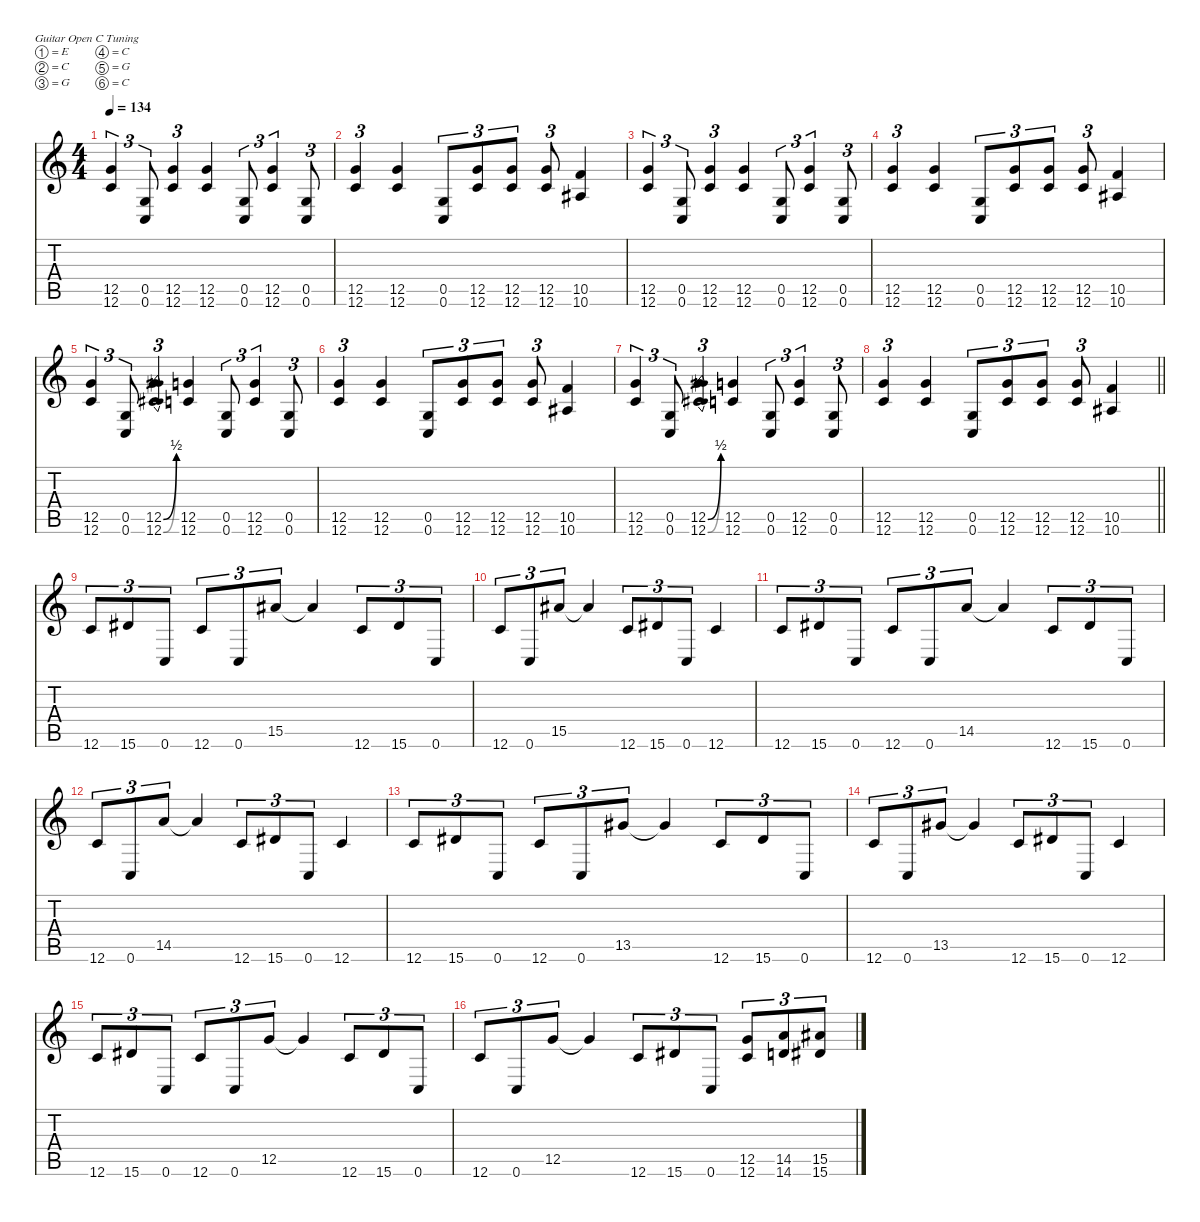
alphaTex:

\defaultSystemsLayout 4
\hideDynamics
\bracketExtendMode nobrackets
\singleTrackTrackNamePolicy hidden
\multiTrackTrackNamePolicy hidden
\otherSystemsTrackNameOrientation horizontal
\track ("Devin Townsend" "dist.guit.") {instrument distortionguitar}
\staff {score tabs}
\tuning (E4 C4 G3 C3 G2 C2)
\ts (4 4)
\tempo 134
\clef g2
\ks c
(12.5 12.6).4{tu (3 2) dy f beam Up} (0.5 0.6).8{tu (3 2) beam Up} (12.5 12.6).4{tu (3 2) beam Up} (12.5 12.6).4{beam Up} (0.5 0.6).8{tu (3 2) beam Up} (12.5 12.6).4{tu (3 2) beam Up} (0.5 0.6).8{tu (3 2) beam Up} |
(12.5 12.6).4{tu (3 2) beam Up} (12.5 12.6).4{beam Up} (0.5 0.6).8{tu (3 2) beam Up} (12.5 12.6).8{tu (3 2) beam Up} (12.5 12.6).8{tu (3 2) beam Up} (12.5 12.6).8{tu (3 2) beam Up} (10.5 10.6{acc #}).4{beam Up} |
(12.5 12.6).4{tu (3 2) beam Up} (0.5 0.6).8{tu (3 2) beam Up} (12.5 12.6).4{tu (3 2) beam Up} (12.5 12.6).4{beam Up} (0.5 0.6).8{tu (3 2) beam Up} (12.5 12.6).4{tu (3 2) beam Up} (0.5 0.6).8{tu (3 2) beam Up} |
(12.5 12.6).4{tu (3 2) beam Up} (12.5 12.6).4{beam Up} (0.5 0.6).8{tu (3 2) beam Up} (12.5 12.6).8{tu (3 2) beam Up} (12.5 12.6).8{tu (3 2) beam Up} (12.5 12.6).8{tu (3 2) beam Up} (10.5 10.6{acc #}).4{beam Up} |
(12.5 12.6).4{tu (3 2) beam Up} (0.5 0.6).8{tu (3 2) beam Up} (12.5{be (bend 0 0 30 2)} 12.6{be (bend 0 0 30 2)}).4{tu (3 2) beam Up} (12.5 12.6).4{beam Up} (0.5 0.6).8{tu (3 2) beam Up} (12.5 12.6).4{tu (3 2) beam Up} (0.5 0.6).8{tu (3 2) beam Up} |
(12.5 12.6).4{tu (3 2) beam Up} (12.5 12.6).4{beam Up} (0.5 0.6).8{tu (3 2) beam Up} (12.5 12.6).8{tu (3 2) beam Up} (12.5 12.6).8{tu (3 2) beam Up} (12.5 12.6).8{tu (3 2) beam Up} (10.5 10.6{acc #}).4{beam Up} |
(12.5 12.6).4{tu (3 2) beam Up} (0.5 0.6).8{tu (3 2) beam Up} (12.5{be (bend 0 0 30 2)} 12.6{be (bend 0 0 30 2)}).4{tu (3 2) beam Up} (12.5 12.6).4{beam Up} (0.5 0.6).8{tu (3 2) beam Up} (12.5 12.6).4{tu (3 2) beam Up} (0.5 0.6).8{tu (3 2) beam Up} |
\barLineRight lightlight
(12.5 12.6).4{tu (3 2) beam Up} (12.5 12.6).4{beam Up} (0.5 0.6).8{tu (3 2) beam Up} (12.5 12.6).8{tu (3 2) beam Up} (12.5 12.6).8{tu (3 2) beam Up} (12.5 12.6).8{tu (3 2) beam Up} (10.5 10.6{acc #}).4{beam Up} |
12.6.8{tu (3 2) beam Up} 15.6{acc #}.8{tu (3 2) beam Up} 0.6.8{tu (3 2) beam Up} 12.6.8{tu (3 2) beam Up} 0.6.8{tu (3 2) beam Up} 15.5{acc #}.8{tu (3 2) beam Up} 15.5{t acc #}.4{beam Up} 12.6.8{tu (3 2) beam Up} 15.6{acc #}.8{tu (3 2) beam Up} 0.6.8{tu (3 2) beam Up} |
12.6.8{tu (3 2) beam Up} 0.6.8{tu (3 2) beam Up} 15.5{acc #}.8{tu (3 2) beam Up} 15.5{t acc #}.4{beam Up} 12.6.8{tu (3 2) beam Up} 15.6{acc #}.8{tu (3 2) beam Up} 0.6.8{tu (3 2) beam Up} 12.6.4{beam Up} |
12.6.8{tu (3 2) beam Up} 15.6{acc #}.8{tu (3 2) beam Up} 0.6.8{tu (3 2) beam Up} 12.6.8{tu (3 2) beam Up} 0.6.8{tu (3 2) beam Up} 14.5.8{tu (3 2) beam Up} 14.5{t}.4{beam Up} 12.6.8{tu (3 2) beam Up} 15.6{acc #}.8{tu (3 2) beam Up} 0.6.8{tu (3 2) beam Up} |
12.6.8{tu (3 2) beam Up} 0.6.8{tu (3 2) beam Up} 14.5.8{tu (3 2) beam Up} 14.5{t}.4{beam Up} 12.6.8{tu (3 2) beam Up} 15.6{acc #}.8{tu (3 2) beam Up} 0.6.8{tu (3 2) beam Up} 12.6.4{beam Up} |
12.6.8{tu (3 2) beam Up} 15.6{acc #}.8{tu (3 2) beam Up} 0.6.8{tu (3 2) beam Up} 12.6.8{tu (3 2) beam Up} 0.6.8{tu (3 2) beam Up} 13.5{acc #}.8{tu (3 2) beam Up} 13.5{t acc #}.4{beam Up} 12.6.8{tu (3 2) beam Up} 15.6{acc #}.8{tu (3 2) beam Up} 0.6.8{tu (3 2) beam Up} |
12.6.8{tu (3 2) beam Up} 0.6.8{tu (3 2) beam Up} 13.5{acc #}.8{tu (3 2) beam Up} 13.5{t acc #}.4{beam Up} 12.6.8{tu (3 2) beam Up} 15.6{acc #}.8{tu (3 2) beam Up} 0.6.8{tu (3 2) beam Up} 12.6.4{beam Up} |
12.6.8{tu (3 2) beam Up} 15.6{acc #}.8{tu (3 2) beam Up} 0.6.8{tu (3 2) beam Up} 12.6.8{tu (3 2) beam Up} 0.6.8{tu (3 2) beam Up} 12.5.8{tu (3 2) beam Up} 12.5{t}.4{beam Up} 12.6.8{tu (3 2) beam Up} 15.6{acc #}.8{tu (3 2) beam Up} 0.6.8{tu (3 2) beam Up} |
12.6.8{tu (3 2) beam Up} 0.6.8{tu (3 2) beam Up} 12.5.8{tu (3 2) beam Up} 12.5{t}.4{beam Up} 12.6.8{tu (3 2) beam Up} 15.6{acc #}.8{tu (3 2) beam Up} 0.6.8{tu (3 2) beam Up} (12.5 12.6).8{tu (3 2) beam Up} (14.5 14.6).8{tu (3 2) beam Up} (15.5{acc #} 15.6{acc #}).8{tu (3 2) beam Up}
